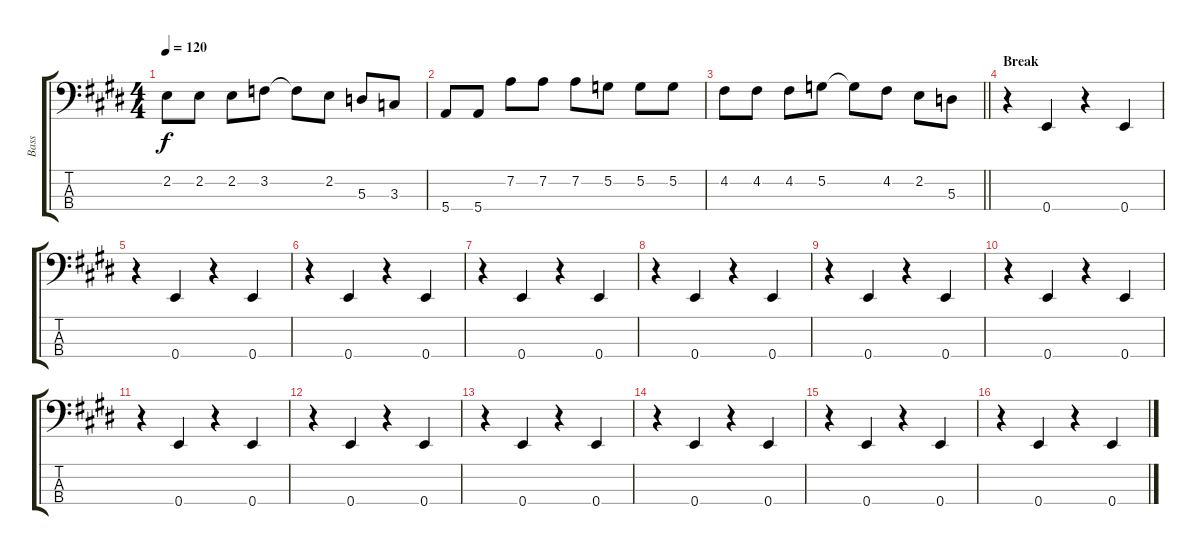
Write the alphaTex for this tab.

\track ("Bass" "Bass") {instrument electricbassfinger}
\staff {score tabs}
\tuning (G2 D2 A1 E1) {hide}
\ts (4 4)
\tempo 120
\clef f4
\ks e
2.2.8{dy f} 2.2.8 2.2.8 3.2.8 3.2{t}.8 2.2.8 5.3.8 3.3.8 |
5.4.8 5.4.8 7.2.8 7.2.8 7.2.8 5.2.8 5.2.8 5.2.8 |
\barLineRight lightlight
4.2.8 4.2.8 4.2.8 5.2.8 5.2{t}.8 4.2.8 2.2.8 5.3.8 |
\section ("" "Break")
r.4 0.4.4 r.4 0.4.4 |
r.4 0.4.4 r.4 0.4.4 |
r.4 0.4.4 r.4 0.4.4 |
r.4 0.4.4 r.4 0.4.4 |
r.4 0.4.4 r.4 0.4.4 |
r.4 0.4.4 r.4 0.4.4 |
r.4 0.4.4 r.4 0.4.4 |
r.4 0.4.4 r.4 0.4.4 |
r.4 0.4.4 r.4 0.4.4 |
r.4 0.4.4 r.4 0.4.4 |
r.4 0.4.4 r.4 0.4.4 |
r.4 0.4.4 r.4 0.4.4 |
r.4 0.4.4 r.4 0.4.4
